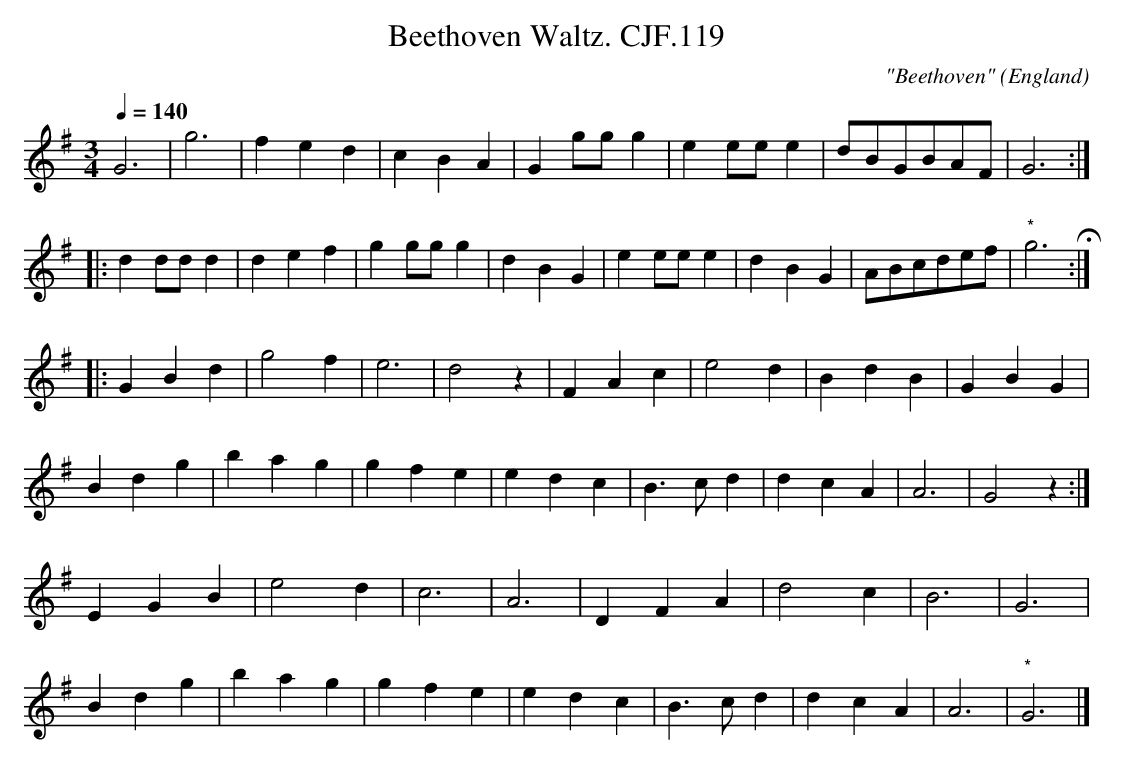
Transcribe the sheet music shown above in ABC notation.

X:1
T:Beethoven Waltz. CJF.119
C:"Beethoven"
L:1/4
M:3/4
O:England
Q:1/4=140
K:G
G3|g3|fed|cBA|Gg/g/g|\
ee/e/e|d/B/G/B/A/F/|G3:|!
|:dd/d/d|def|gg/g/g|dBG|ee/e/e|\
dBG|A/B/c/d/e/f/|"*"g3H:|!
|:GBd|g2f|e3|d2z|FAc|e2d|BdB|GBG|!
Bdg|bag|gfe|edc|B>cd|dcA|A3|G2z:|!
EGB|e2d|c3|A3|DFA|\
d2c|B3|G3|!
Bdg|bag|gfe|edc|B>cd|dcA|A3|"*"G3|]
